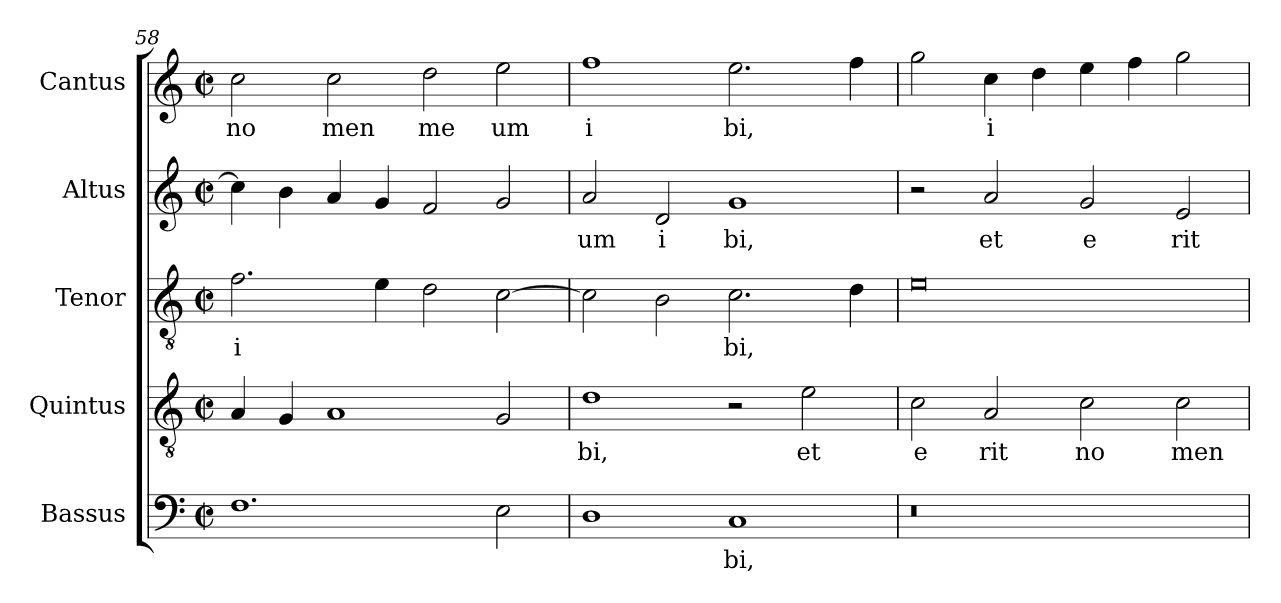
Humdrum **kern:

**kern	**text	**kern	**text	**kern	**text	**kern	**text	**kern	**text
*part5	*part5	*part4	*part4	*part3	*part3	*part2	*part2	*part1	*part1
*staff5	*staff5	*staff4	*staff4	*staff3	*staff3	*staff2	*staff2	*staff1	*staff1
*I"Bassus	*	*I"Quintus	*	*I"Tenor	*	*I"Altus	*	*I"Cantus	*
*clefF4	*	*clefGv2	*	*clefGv2	*	*clefG2	*	*clefG2	*
*k[]	*	*k[]	*	*k[]	*	*k[]	*	*k[]	*
*C:	*	*C:	*	*C:	*	*C:	*	*C:	*
*M2/2	*	*M2/2	*	*M2/2	*	*M2/2	*	*M2/2	*
*met(c|)	*	*met(c|)	*	*met(c|)	*	*met(c|)	*	*met(c|)	*
=58	=58	=58	=58	=58	=58	=58	=58	=58	=58
!	!LO:LY:b:cj	!	!LO:LY:b:cj	!	!LO:LY:b:cj	!	!LO:LY:b:cj	!	!LO:LY:b:cj
1.F	--	4A/	.	2.f\	i-	4cc\]	.	2cc\	no
!	!	!	!LO:LY:b:cj	!	!	!	!LO:LY:b:cj	!	!
.	.	4G/	.	.	.	4b\	.	.	.
!	!	!	!LO:LY:b:cj	!	!	!	!LO:LY:b:cj	!	!LO:LY:b:cj
.	.	1A	.	.	.	4a/	.	2cc\	men
!	!	!	!	!	!LO:LY:b:cj	!	!LO:LY:b:cj	!	!
.	.	.	.	4e\	--	4g/	.	.	.
!	!	!	!	!	!LO:LY:b:cj	!	!LO:LY:b:cj	!	!LO:LY:b:cj
.	.	.	.	2d\	--	2f/	.	2dd\	me
!	!LO:LY:b:cj	!	!LO:LY:b:cj	!	!LO:LY:b:cj	!	!LO:LY:b:cj	!	!LO:LY:b:cj
2E\	--	2G/	.	[>2c\	--	2g/	.	2ee\	um
=59	=59	=59	=59	=59	=59	=59	=59	=59	=59
!	!LO:LY:b:cj	!	!LO:LY:b:cj	!	!LO:LY:b:cj	!	!LO:LY:b:cj	!	!LO:LY:b:cj
1D	--	1d	bi,	2c\]	--	2a/	um	1ff	i
!	!	!	!	!	!LO:LY:b:cj	!	!LO:LY:b:cj	!	!
.	.	.	.	2B\	--	2d/	i	.	.
!	!LO:LY:b:cj	!	!	!	!LO:LY:b:cj	!	!LO:LY:b:cj	!	!LO:LY:b:cj
1C	-bi,	2r	.	2.c\	-bi,	1g	bi,	2.ee\	bi,
!	!	!	!LO:LY:b:cj	!	!	!	!	!	!
.	.	2e\	et	.	.	.	.	.	.
!	!	!	!	!	!LO:LY:b:cj	!	!	!	!LO:LY:b:cj
.	.	.	.	4d\	.	.	.	4ff\	.
=60	=60	=60	=60	=60	=60	=60	=60	=60	=60
!	!	!	!LO:LY:b:cj	!	!LO:LY:b:cj	!	!	!	!LO:LY:b:cj
0r	.	2c\	e	0e	.	2r	.	2gg\	.
!	!	!	!LO:LY:b:cj	!	!	!	!LO:LY:b:cj	!	!LO:LY:b:cj
.	.	2A/	rit	.	.	2a/	et	4cc\	i
!	!	!	!	!	!	!	!	!	!LO:LY:b:cj
.	.	.	.	.	.	.	.	4dd\	.
!	!	!	!LO:LY:b:cj	!	!	!	!LO:LY:b:cj	!	!LO:LY:b:cj
.	.	2c\	no	.	.	2g/	e	4ee\	.
!	!	!	!	!	!	!	!	!	!LO:LY:b:cj
.	.	.	.	.	.	.	.	4ff\	.
!	!	!	!LO:LY:b:cj	!	!	!	!LO:LY:b:cj	!	!LO:LY:b:cj
.	.	2c\	men	.	.	2e/	rit	2gg\	.
=	=	=	=	=	=	=	=	=	=
*-	*-	*-	*-	*-	*-	*-	*-	*-	*-
